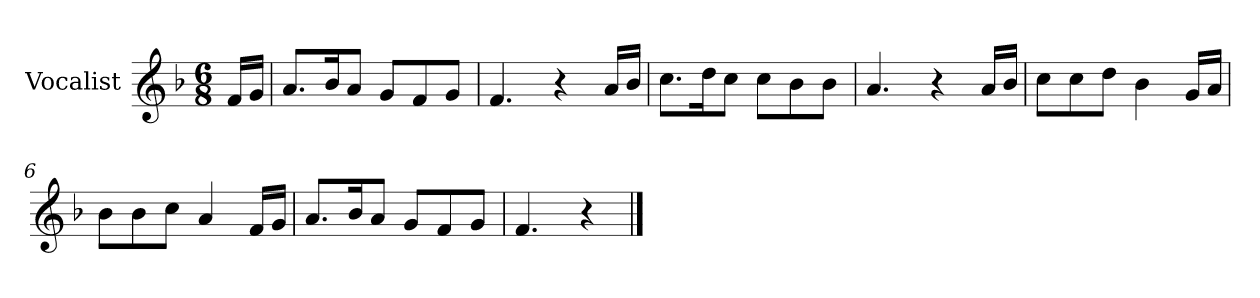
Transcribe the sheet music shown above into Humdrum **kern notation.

**kern
*part1
*staff1
*I"Vocalist
*k[b-]
*F:
*M6/8
=
16fLL
16gJJ
=1
8.aL
16b-K
8aJ
8gL
8f
8gJ
=2
4.f
4r
16aLL
16b-JJ
=3
8.ccL
16ddK
8ccJ
8ccL
8b-
8b-J
=4
4.a
4r
16aLL
16b-JJ
=5
8ccL
8cc
8ddJ
4b-
16gLL
16aJJ
=6
8b-L
8b-
8ccJ
4a
16fLL
16gJJ
=7
8.aL
16b-K
8aJ
8gL
8f
8gJ
=8
4.f
4r
==
*-
